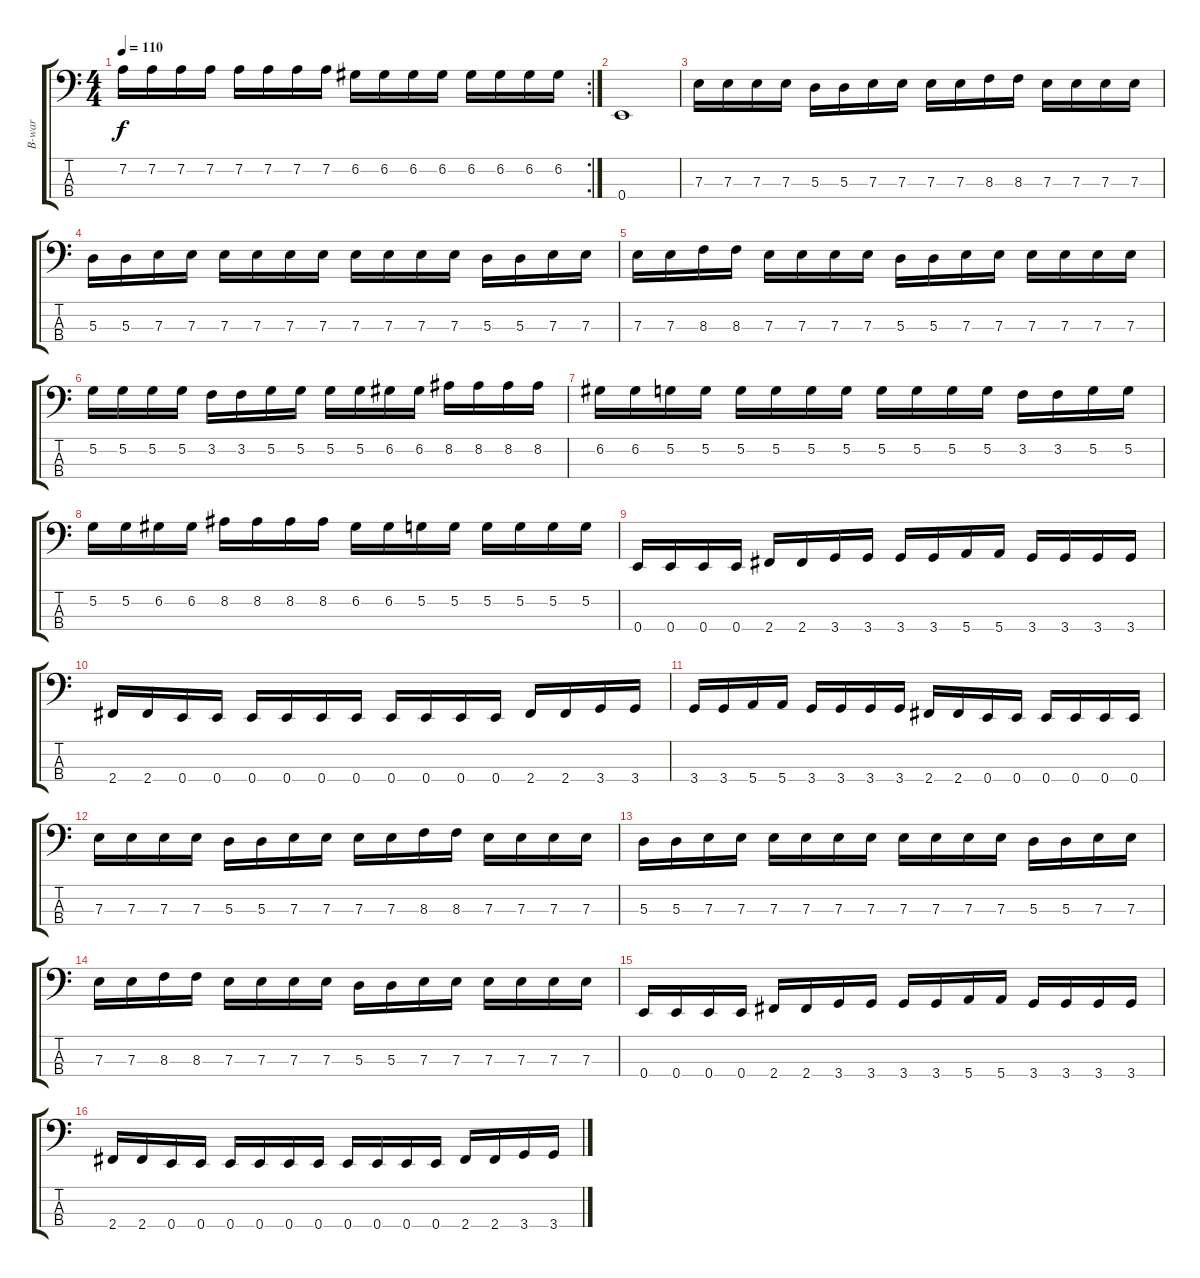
\track ("B-war" "B-war") {instrument electricbassfinger}
\staff {score tabs}
\tuning (G2 D2 A1 E1) {hide}
\rc 2
\ts (4 4)
\tempo 110
\clef f4
\ks c
7.2.16{dy f} 7.2.16 7.2.16 7.2.16 7.2.16 7.2.16 7.2.16 7.2.16 6.2.16 6.2.16 6.2.16 6.2.16 6.2.16 6.2.16 6.2.16 6.2.16 |
0.4.1 |
7.3.16 7.3.16 7.3.16 7.3.16 5.3.16 5.3.16 7.3.16 7.3.16 7.3.16 7.3.16 8.3.16 8.3.16 7.3.16 7.3.16 7.3.16 7.3.16 |
5.3.16 5.3.16 7.3.16 7.3.16 7.3.16 7.3.16 7.3.16 7.3.16 7.3.16 7.3.16 7.3.16 7.3.16 5.3.16 5.3.16 7.3.16 7.3.16 |
7.3.16 7.3.16 8.3.16 8.3.16 7.3.16 7.3.16 7.3.16 7.3.16 5.3.16 5.3.16 7.3.16 7.3.16 7.3.16 7.3.16 7.3.16 7.3.16 |
5.2.16 5.2.16 5.2.16 5.2.16 3.2.16 3.2.16 5.2.16 5.2.16 5.2.16 5.2.16 6.2.16 6.2.16 8.2.16 8.2.16 8.2.16 8.2.16 |
6.2.16 6.2.16 5.2.16 5.2.16 5.2.16 5.2.16 5.2.16 5.2.16 5.2.16 5.2.16 5.2.16 5.2.16 3.2.16 3.2.16 5.2.16 5.2.16 |
5.2.16 5.2.16 6.2.16 6.2.16 8.2.16 8.2.16 8.2.16 8.2.16 6.2.16 6.2.16 5.2.16 5.2.16 5.2.16 5.2.16 5.2.16 5.2.16 |
0.4.16 0.4.16 0.4.16 0.4.16 2.4.16 2.4.16 3.4.16 3.4.16 3.4.16 3.4.16 5.4.16 5.4.16 3.4.16 3.4.16 3.4.16 3.4.16 |
2.4.16 2.4.16 0.4.16 0.4.16 0.4.16 0.4.16 0.4.16 0.4.16 0.4.16 0.4.16 0.4.16 0.4.16 2.4.16 2.4.16 3.4.16 3.4.16 |
3.4.16 3.4.16 5.4.16 5.4.16 3.4.16 3.4.16 3.4.16 3.4.16 2.4.16 2.4.16 0.4.16 0.4.16 0.4.16 0.4.16 0.4.16 0.4.16 |
7.3.16 7.3.16 7.3.16 7.3.16 5.3.16 5.3.16 7.3.16 7.3.16 7.3.16 7.3.16 8.3.16 8.3.16 7.3.16 7.3.16 7.3.16 7.3.16 |
5.3.16 5.3.16 7.3.16 7.3.16 7.3.16 7.3.16 7.3.16 7.3.16 7.3.16 7.3.16 7.3.16 7.3.16 5.3.16 5.3.16 7.3.16 7.3.16 |
7.3.16 7.3.16 8.3.16 8.3.16 7.3.16 7.3.16 7.3.16 7.3.16 5.3.16 5.3.16 7.3.16 7.3.16 7.3.16 7.3.16 7.3.16 7.3.16 |
0.4.16 0.4.16 0.4.16 0.4.16 2.4.16 2.4.16 3.4.16 3.4.16 3.4.16 3.4.16 5.4.16 5.4.16 3.4.16 3.4.16 3.4.16 3.4.16 |
2.4.16 2.4.16 0.4.16 0.4.16 0.4.16 0.4.16 0.4.16 0.4.16 0.4.16 0.4.16 0.4.16 0.4.16 2.4.16 2.4.16 3.4.16 3.4.16
